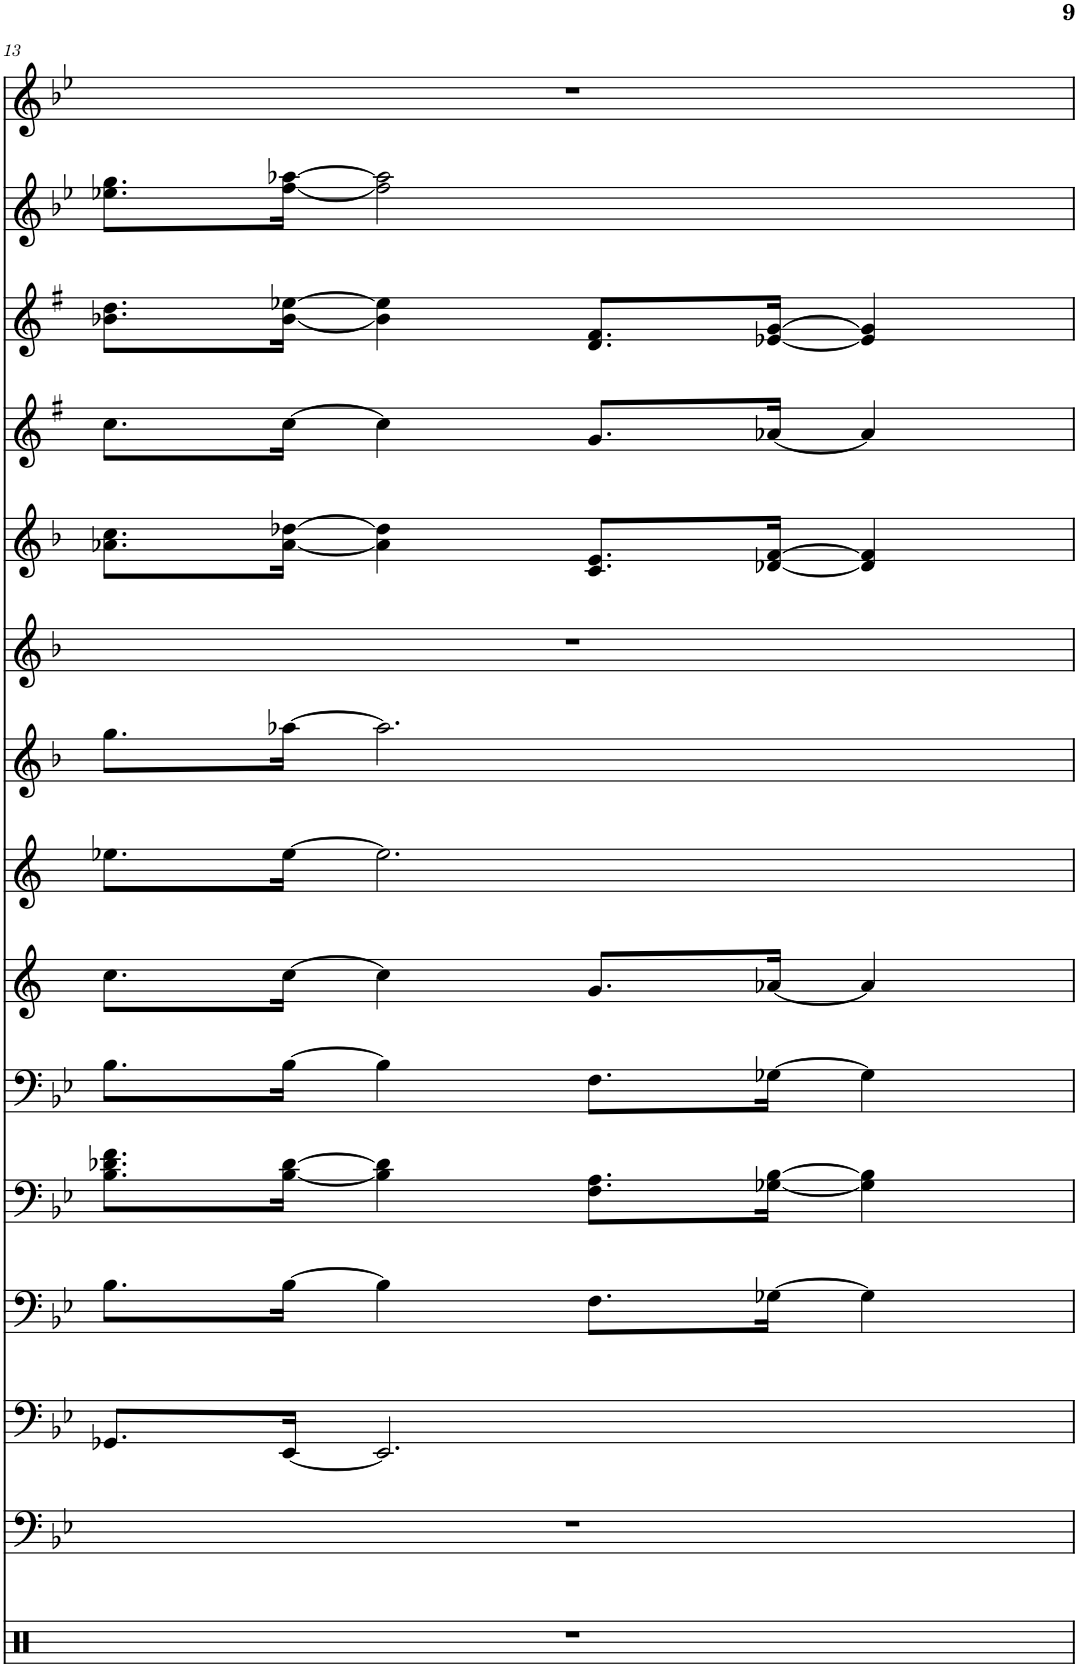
**kern	**kern	**kern	**kern	**kern	**kern	**kern	**kern	**kern	**kern	**kern	**kern	**kern	**kern	**kern
*part15	*part14	*part13	*part12	*part11	*part10	*part9	*part8	*part7	*part6	*part5	*part4	*part3	*part2	*part1
*staff15	*staff14	*staff13	*staff12	*staff11	*staff10	*staff9	*staff8	*staff7	*staff6	*staff5	*staff4	*staff3	*staff2	*staff1
*I"Voice	*I"Voice	*I"Voice	*I"Voice	*I"Voice	*I"Voice	*I"Voice	*I"Voice	*I"Voice	*I"Voice	*I"Voice	*I"Voice	*I"Voice	*I"Voice	*I"Voice
*I'V	*I'V	*I'V	*I'V	*I'V	*I'V	*I'V	*I'V	*I'V	*I'V	*I'V	*I'V	*I'V	*I'V	*I'V
!!LO:PB:g=z
*clefX	*clefX	*clefF4	*clefF4	*clefF4	*clefF4	*clefG2	*clefG2	*clefG2	*clefG2	*clefG2	*clefG2	*clefG2	*clefG2	*clefG2
*k[]	*k[b-e-]	*k[b-e-]	*k[b-e-]	*k[b-e-]	*k[b-e-]	*k[]	*k[]	*k[b-]	*k[b-]	*k[b-]	*k[f#]	*k[f#]	*k[b-e-]	*k[b-e-]
*M4/4	*M4/4	*M4/4	*M4/4	*M4/4	*M4/4	*M4/4	*M4/4	*M4/4	*M4/4	*M4/4	*M4/4	*M4/4	*M4/4	*
*met(c)	*met(c)	*met(c)	*met(c)	*met(c)	*met(c)	*met(c)	*met(c)	*met(c)	*met(c)	*met(c)	*met(c)	*met(c)	*met(c)	*
=13	=13	=13	=13	=13	=13	=13	=13	=13	=13	=13	=13	=13	=13	=13
1r	1r	8.GG-X/L	8.B-\L	8.B-\ 8.d-X\ 8.f\L	8.B-\L	8.cc\L	8.ee-X\L	8.gg\L	1r	8.a-X\ 8.cc\L	8.cc\L	8.b-X\ 8.dd\L	8.ee-X\ 8.gg\L	1r
.	.	[<16EE-/Jk	[>16B-\Jk	[<16B-\ [>16d-\Jk	[>16B-\Jk	[>16cc\Jk	[>16ee-\Jk	[>16aa-X\Jk	.	[<16a-\ [>16dd-X\Jk	[>16cc\Jk	[<16b-\ [>16ee-X\Jk	[<16ff\ [>16aa-X\Jk	.
.	.	2.EE-/]	4B-\]	4B-\] 4d-\]	4B-\]	4cc\]	2.ee-\]	2.aa-\]	.	4a-\] 4dd-\]	4cc\]	4b-\] 4ee-\]	2ff\] 2aa-\]	.
.	.	.	8.F\L	8.F\ 8.A\L	8.F\L	8.g/L	.	.	.	8.c/ 8.e/L	8.g/L	8.d/ 8.f#/L	.	.
.	.	.	[>16G-X\Jk	[<16G-X\ [>16B-\Jk	[>16G-X\Jk	[<16a-X/Jk	.	.	.	[<16d-X/ [>16f/Jk	[<16a-X/Jk	[<16e-X/ [>16g/Jk	.	.
.	.	.	4G-\]	4G-\] 4B-\]	4G-\]	4a-/]	.	.	.	4d-/] 4f/]	4a-/]	4e-/] 4g/]	4ryy	.
=	=	=	=	=	=	=	=	=	=	=	=	=	=	=
*-	*-	*-	*-	*-	*-	*-	*-	*-	*-	*-	*-	*-	*-	*-
